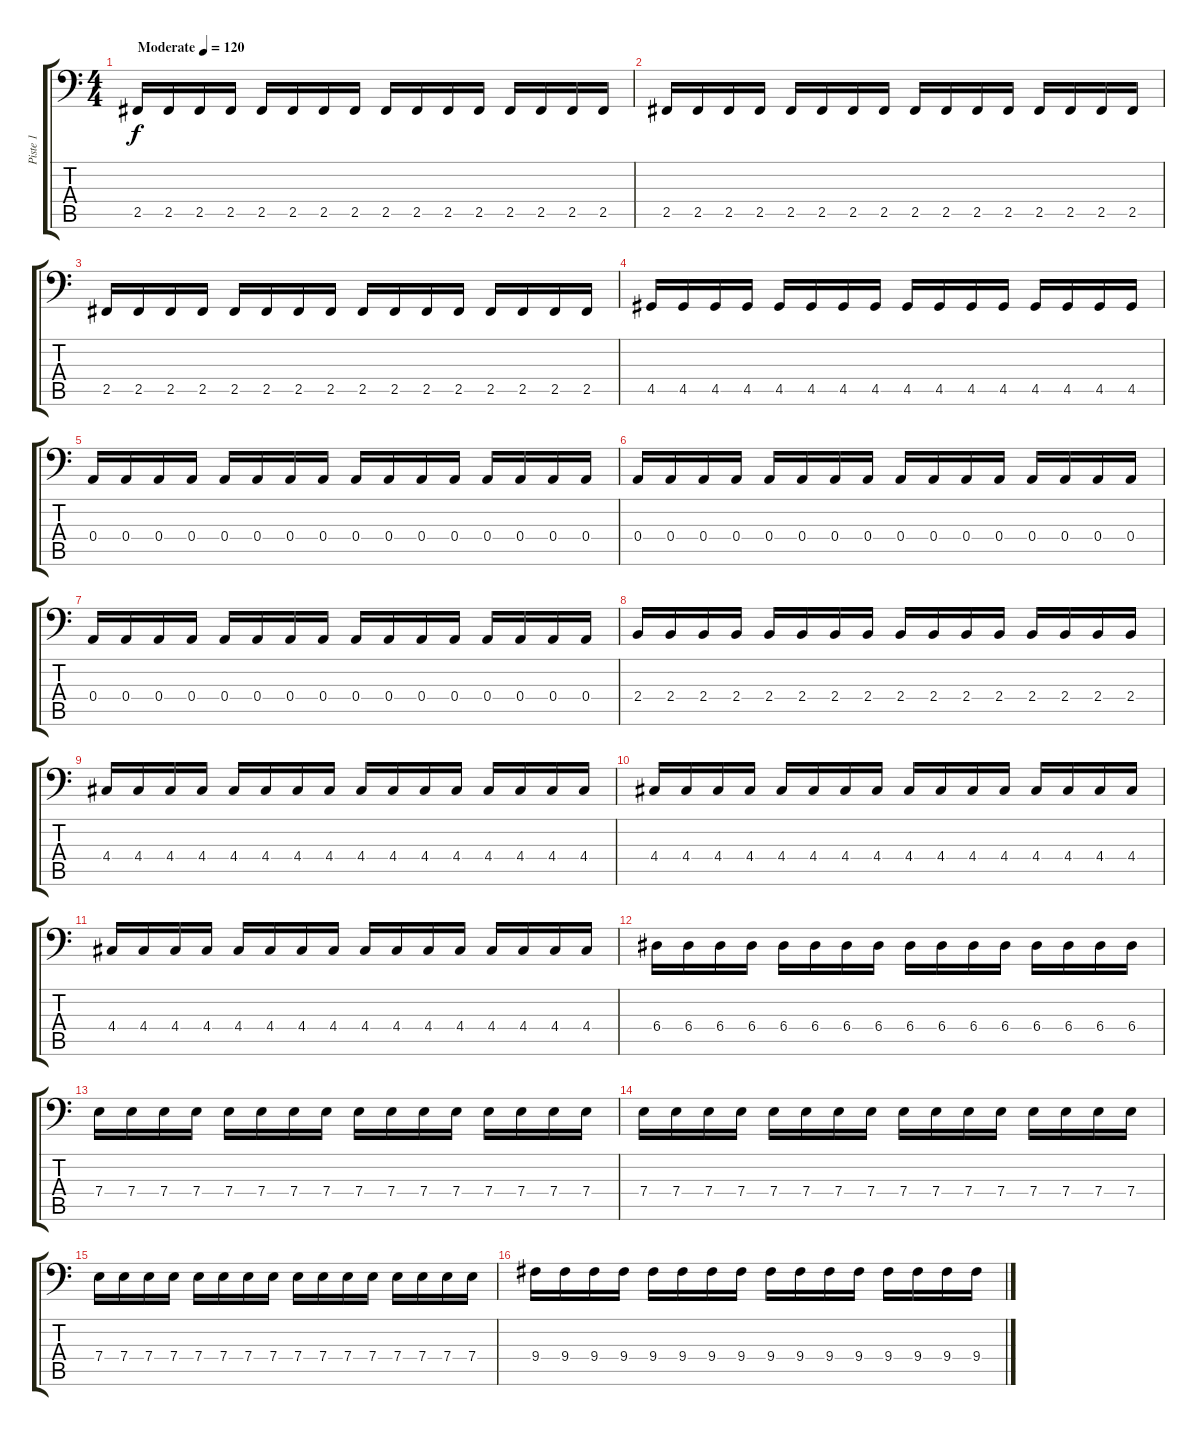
\track ("Piste 1" "Piste 1") {instrument electricbassfinger}
\staff {score tabs}
\tuning (C3 G2 D2 A1 E1 B0) {hide}
\ts (4 4)
\tempo (120 "Moderate")
\clef f4
\ks c
2.5.16{dy f instrument electricbassfinger} 2.5.16 2.5.16 2.5.16 2.5.16 2.5.16 2.5.16 2.5.16 2.5.16 2.5.16 2.5.16 2.5.16 2.5.16 2.5.16 2.5.16 2.5.16 |
2.5.16 2.5.16 2.5.16 2.5.16 2.5.16 2.5.16 2.5.16 2.5.16 2.5.16 2.5.16 2.5.16 2.5.16 2.5.16 2.5.16 2.5.16 2.5.16 |
2.5.16 2.5.16 2.5.16 2.5.16 2.5.16 2.5.16 2.5.16 2.5.16 2.5.16 2.5.16 2.5.16 2.5.16 2.5.16 2.5.16 2.5.16 2.5.16 |
4.5.16 4.5.16 4.5.16 4.5.16 4.5.16 4.5.16 4.5.16 4.5.16 4.5.16 4.5.16 4.5.16 4.5.16 4.5.16 4.5.16 4.5.16 4.5.16 |
0.4.16 0.4.16 0.4.16 0.4.16 0.4.16 0.4.16 0.4.16 0.4.16 0.4.16 0.4.16 0.4.16 0.4.16 0.4.16 0.4.16 0.4.16 0.4.16 |
0.4.16 0.4.16 0.4.16 0.4.16 0.4.16 0.4.16 0.4.16 0.4.16 0.4.16 0.4.16 0.4.16 0.4.16 0.4.16 0.4.16 0.4.16 0.4.16 |
0.4.16 0.4.16 0.4.16 0.4.16 0.4.16 0.4.16 0.4.16 0.4.16 0.4.16 0.4.16 0.4.16 0.4.16 0.4.16 0.4.16 0.4.16 0.4.16 |
2.4.16 2.4.16 2.4.16 2.4.16 2.4.16 2.4.16 2.4.16 2.4.16 2.4.16 2.4.16 2.4.16 2.4.16 2.4.16 2.4.16 2.4.16 2.4.16 |
4.4.16 4.4.16 4.4.16 4.4.16 4.4.16 4.4.16 4.4.16 4.4.16 4.4.16 4.4.16 4.4.16 4.4.16 4.4.16 4.4.16 4.4.16 4.4.16 |
4.4.16 4.4.16 4.4.16 4.4.16 4.4.16 4.4.16 4.4.16 4.4.16 4.4.16 4.4.16 4.4.16 4.4.16 4.4.16 4.4.16 4.4.16 4.4.16 |
4.4.16 4.4.16 4.4.16 4.4.16 4.4.16 4.4.16 4.4.16 4.4.16 4.4.16 4.4.16 4.4.16 4.4.16 4.4.16 4.4.16 4.4.16 4.4.16 |
6.4.16 6.4.16 6.4.16 6.4.16 6.4.16 6.4.16 6.4.16 6.4.16 6.4.16 6.4.16 6.4.16 6.4.16 6.4.16 6.4.16 6.4.16 6.4.16 |
7.4.16 7.4.16 7.4.16 7.4.16 7.4.16 7.4.16 7.4.16 7.4.16 7.4.16 7.4.16 7.4.16 7.4.16 7.4.16 7.4.16 7.4.16 7.4.16 |
7.4.16 7.4.16 7.4.16 7.4.16 7.4.16 7.4.16 7.4.16 7.4.16 7.4.16 7.4.16 7.4.16 7.4.16 7.4.16 7.4.16 7.4.16 7.4.16 |
7.4.16 7.4.16 7.4.16 7.4.16 7.4.16 7.4.16 7.4.16 7.4.16 7.4.16 7.4.16 7.4.16 7.4.16 7.4.16 7.4.16 7.4.16 7.4.16 |
9.4.16 9.4.16 9.4.16 9.4.16 9.4.16 9.4.16 9.4.16 9.4.16 9.4.16 9.4.16 9.4.16 9.4.16 9.4.16 9.4.16 9.4.16 9.4.16
